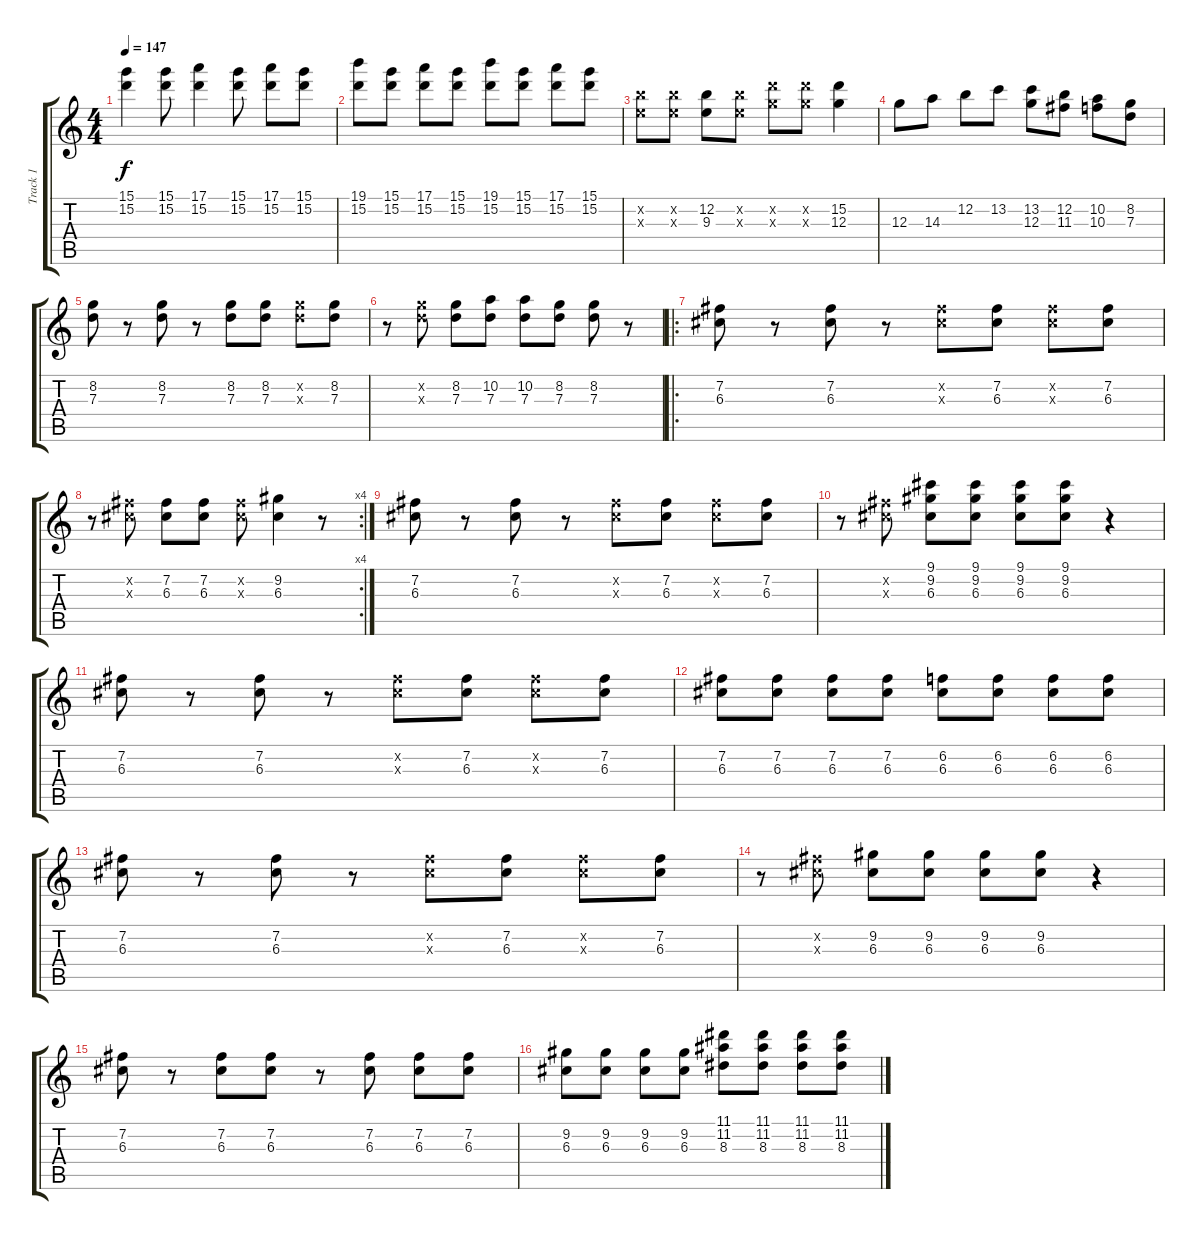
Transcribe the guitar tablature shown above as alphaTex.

\track ("Track 1" "Track 1") {instrument acousticguitarsteel}
\staff {score tabs}
\tuning (E4 B3 G3 D3 A2 E2) {hide}
\ts (4 4)
\tempo 147
\clef g2
\ks c
(15.1 15.2).4{dy f} (15.1 15.2).8 (17.1 15.2).4 (15.1 15.2).8 (17.1 15.2).8 (15.1 15.2).8 |
(19.1 15.2).8 (15.1 15.2).8 (17.1 15.2).8 (15.1 15.2).8 (19.1 15.2).8 (15.1 15.2).8 (17.1 15.2).8 (15.1 15.2).8 |
(12.2{x} 9.3{x}).8 (12.2{x} 9.3{x}).8 (12.2 9.3).8 (12.2{x} 9.3{x}).8 (15.2{x} 12.3{x}).8 (15.2{x} 12.3{x}).8 (15.2 12.3).4 |
12.3.8 14.3.8 12.2.8 13.2.8 (13.2 12.3).8 (12.2 11.3).8 (10.2 10.3).8 (8.2 7.3).8 |
(8.2 7.3).8 r.8 (8.2 7.3).8 r.8 (8.2 7.3).8 (8.2 7.3).8 (8.2{x} 7.3{x}).8 (8.2 7.3).8 |
r.8 (8.2{x} 7.3{x}).8 (8.2 7.3).8 (10.2 7.3).8 (10.2 7.3).8 (8.2 7.3).8 (8.2 7.3).8 r.8 |
\ro
(7.2 6.3).8 r.8 (7.2 6.3).8 r.8 (7.2{x} 6.3{x}).8 (7.2 6.3).8 (7.2{x} 6.3{x}).8 (7.2 6.3).8 |
\rc 4
r.8 (7.2{x} 6.3{x}).8 (7.2 6.3).8 (7.2 6.3).8 (7.2{x} 6.3{x}).8 (9.2 6.3).4 r.8 |
(7.2 6.3).8 r.8 (7.2 6.3).8 r.8 (7.2{x} 6.3{x}).8 (7.2 6.3).8 (7.2{x} 6.3{x}).8 (7.2 6.3).8 |
r.8 (7.2{x} 6.3{x}).8 (9.1 9.2 6.3).8 (9.1 9.2 6.3).8 (9.1 9.2 6.3).8 (9.1 9.2 6.3).8 r.4 |
(7.2 6.3).8 r.8 (7.2 6.3).8 r.8 (7.2{x} 6.3{x}).8 (7.2 6.3).8 (7.2{x} 6.3{x}).8 (7.2 6.3).8 |
(7.2 6.3).8 (7.2 6.3).8 (7.2 6.3).8 (7.2 6.3).8 (6.2 6.3).8 (6.2 6.3).8 (6.2 6.3).8 (6.2 6.3).8 |
(7.2 6.3).8 r.8 (7.2 6.3).8 r.8 (7.2{x} 6.3{x}).8 (7.2 6.3).8 (7.2{x} 6.3{x}).8 (7.2 6.3).8 |
r.8 (7.2{x} 6.3{x}).8 (9.2 6.3).8 (9.2 6.3).8 (9.2 6.3).8 (9.2 6.3).8 r.4 |
(7.2 6.3).8 r.8 (7.2 6.3).8 (7.2 6.3).8 r.8 (7.2 6.3).8 (7.2 6.3).8 (7.2 6.3).8 |
(9.2 6.3).8 (9.2 6.3).8 (9.2 6.3).8 (9.2 6.3).8 (11.1 11.2 8.3).8 (11.1 11.2 8.3).8 (11.1 11.2 8.3).8 (11.1 11.2 8.3).8
